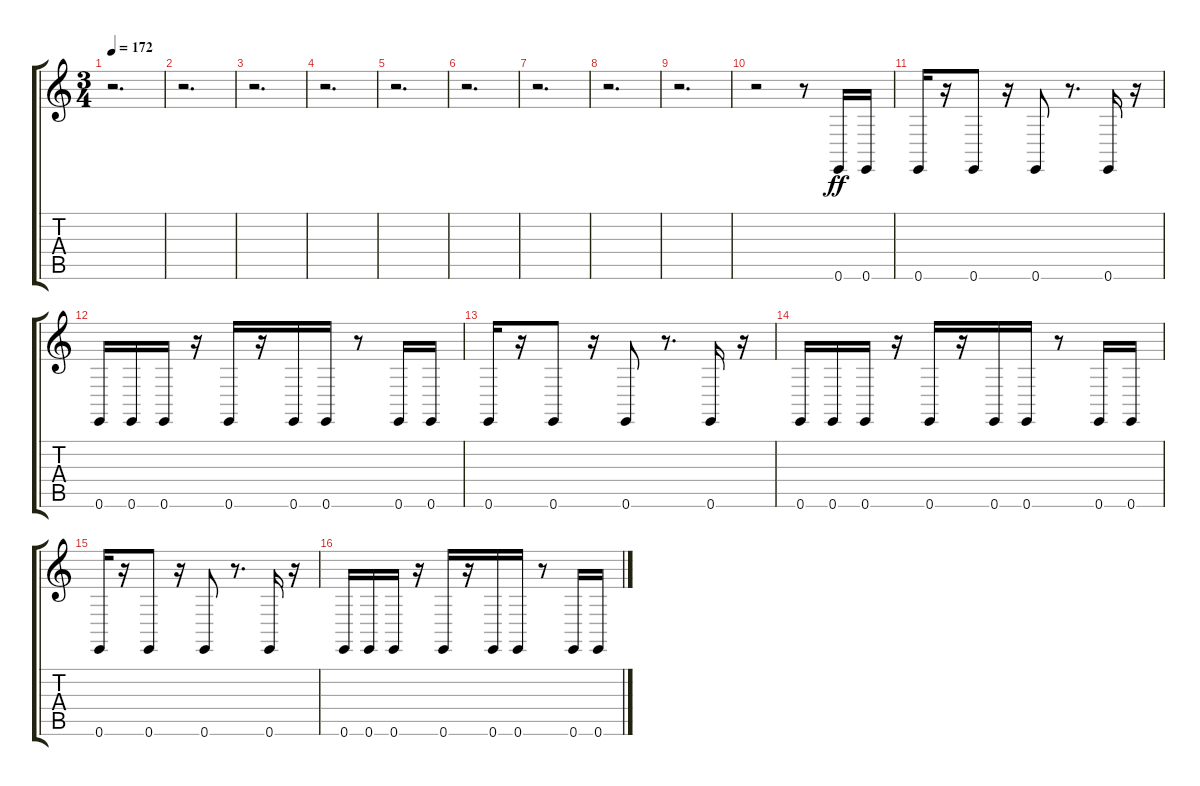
\track "" {instrument clavinet}
\staff {score tabs}
\tuning (E4 B3 G3 D3 A2 E2) {hide}
\ts (3 4)
\tempo 172
\clef g2
\ks c
r.2{d dy ff} |
r.2{d} |
r.2{d} |
r.2{d} |
r.2{d} |
r.2{d} |
r.2{d} |
r.2{d} |
r.2{d} |
r.2 r.8 0.6.16 0.6.16 |
0.6.16 r.16 0.6.8 r.16 0.6.8 r.8{d} 0.6.16 r.16 |
0.6.16 0.6.16 0.6.16 r.16 0.6.16 r.16 0.6.16 0.6.16 r.8 0.6.16 0.6.16 |
0.6.16 r.16 0.6.8 r.16 0.6.8 r.8{d} 0.6.16 r.16 |
0.6.16 0.6.16 0.6.16 r.16 0.6.16 r.16 0.6.16 0.6.16 r.8 0.6.16 0.6.16 |
0.6.16 r.16 0.6.8 r.16 0.6.8 r.8{d} 0.6.16 r.16 |
0.6.16 0.6.16 0.6.16 r.16 0.6.16 r.16 0.6.16 0.6.16 r.8 0.6.16 0.6.16
